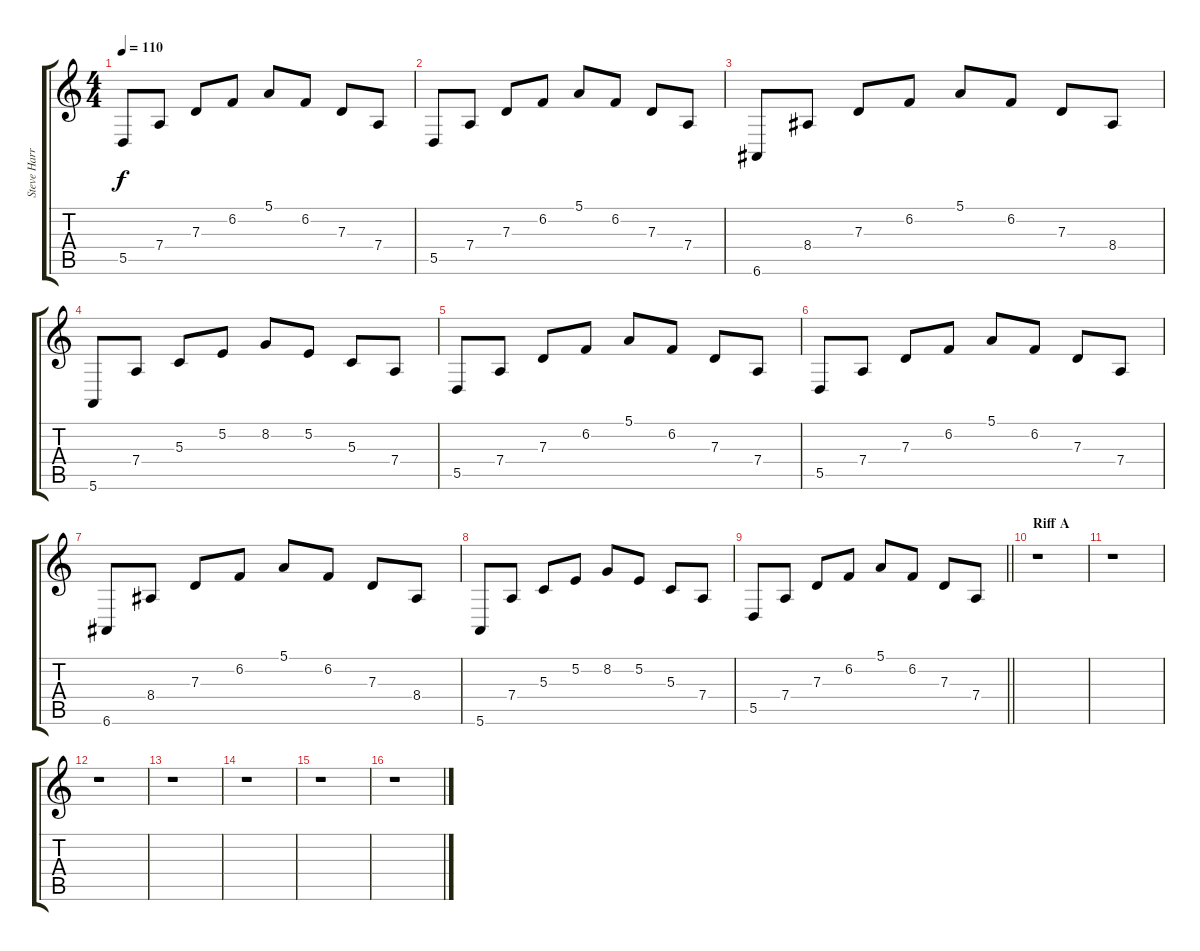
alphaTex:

\track ("Steve Harris (Teclado)" "Steve Harr") {instrument electricpiano1}
\staff {score tabs}
\tuning (E4 B3 G3 D3 A2 E2) {hide}
\ts (4 4)
\tempo 110
\clef g2
\ks c
5.5.8{dy f} 7.4.8 7.3.8 6.2.8 5.1.8 6.2.8 7.3.8 7.4.8 |
5.5.8 7.4.8 7.3.8 6.2.8 5.1.8 6.2.8 7.3.8 7.4.8 |
6.6.8 8.4.8 7.3.8 6.2.8 5.1.8 6.2.8 7.3.8 8.4.8 |
5.6.8 7.4.8 5.3.8 5.2.8 8.2.8 5.2.8 5.3.8 7.4.8 |
5.5.8 7.4.8 7.3.8 6.2.8 5.1.8 6.2.8 7.3.8 7.4.8 |
5.5.8 7.4.8 7.3.8 6.2.8 5.1.8 6.2.8 7.3.8 7.4.8 |
6.6.8 8.4.8 7.3.8 6.2.8 5.1.8 6.2.8 7.3.8 8.4.8 |
5.6.8 7.4.8 5.3.8 5.2.8 8.2.8 5.2.8 5.3.8 7.4.8 |
\barLineRight lightlight
5.5.8 7.4.8 7.3.8 6.2.8 5.1.8 6.2.8 7.3.8 7.4.8 |
\section ("" "Riff A")
r.1 |
r.1 |
r.1 |
r.1 |
r.1 |
r.1 |
r.1
